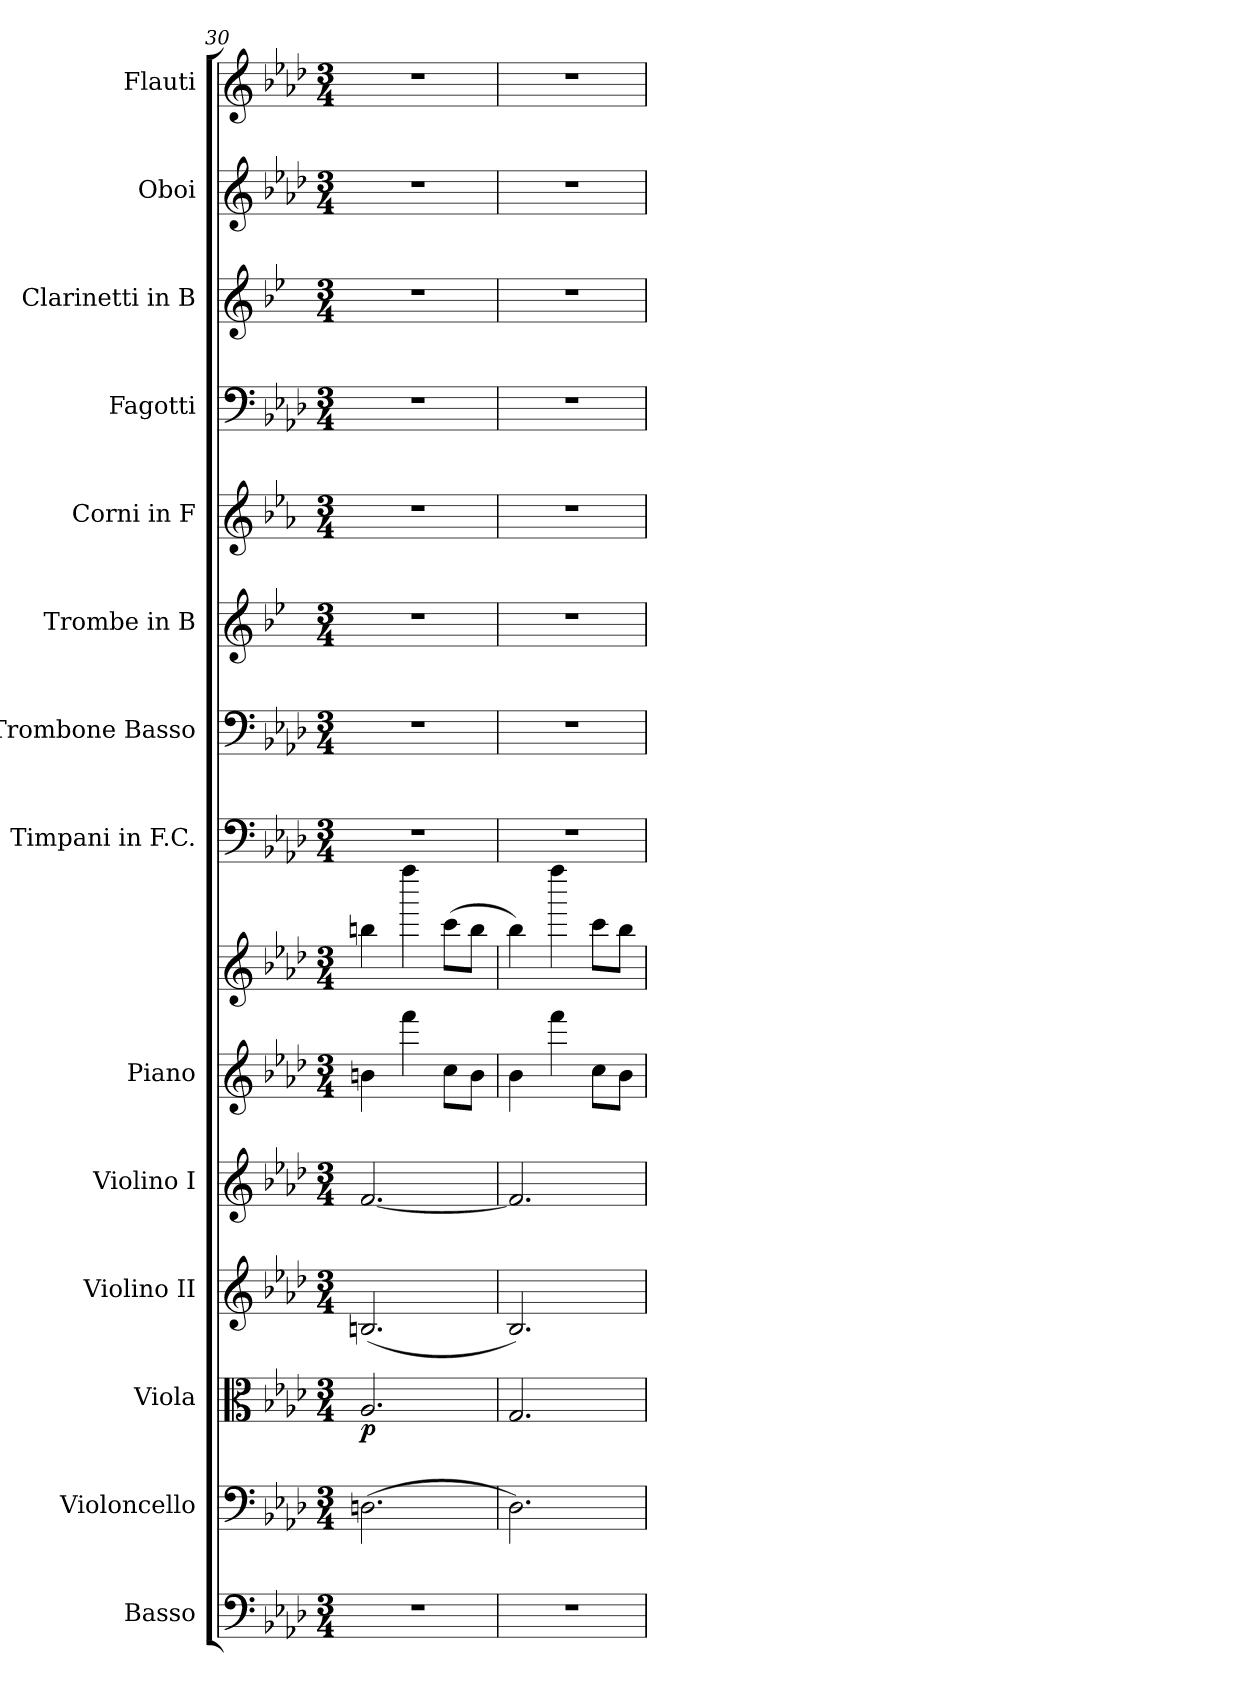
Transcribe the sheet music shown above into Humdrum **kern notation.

**kern	**kern	**kern	**dynam	**kern	**kern	**kern	**kern	**kern	**kern	**kern	**kern	**kern	**kern	**kern	**kern
*part14	*part13	*part12	*part12	*part11	*part10	*part9	*part9	*part8	*part7	*part6	*part5	*part4	*part3	*part2	*part1
*staff15	*staff14	*staff13	*staff13	*staff12	*staff11	*staff10	*staff9	*staff8	*staff7	*staff6	*staff5	*staff4	*staff3	*staff2	*staff1
*I"Basso	*I"Violoncello	*I"Viola	*	*I"Violino II	*I"Violino I	*I"Piano	*	*I"Timpani in F.C.	*I"Trombone Basso	*I"Trombe in B	*I"Corni in F	*I"Fagotti	*I"Clarinetti in B	*I"Oboi	*I"Flauti
*	*	*	*	*	*	*I'Pno.	*	*I'Timp.	*	*	*	*	*	*I'Ob.	*I'Fl.
!!LO:PB:g=z
*clefF4	*clefF4	*clefC3	*	*clefG2	*clefG2	*clefG2	*clefG2	*clefF4	*clefF4	*clefG2	*clefG2	*clefF4	*clefG2	*clefG2	*clefG2
*ITrd7c12	*	*	*	*	*	*	*	*	*	*ITrd1c2	*ITrd4c7	*	*ITrd1c2	*	*
*k[b-e-a-d-]	*k[b-e-a-d-]	*k[b-e-a-d-]	*	*k[b-e-a-d-]	*k[b-e-a-d-]	*k[b-e-a-d-]	*k[b-e-a-d-]	*k[b-e-a-d-]	*k[b-e-a-d-]	*k[b-e-a-d-]	*k[b-e-a-d-]	*k[b-e-a-d-]	*k[b-e-a-d-]	*k[b-e-a-d-]	*k[b-e-a-d-]
*M3/4	*M3/4	*M3/4	*	*M3/4	*M3/4	*M3/4	*M3/4	*M3/4	*M3/4	*M3/4	*M3/4	*M3/4	*M3/4	*M3/4	*M3/4
=30	=30	=30	=30	=30	=30	=30	=30	=30	=30	=30	=30	=30	=30	=30	=30
!	!	!	!LO:DY:b	!	!	!	!	!	!	!	!	!	!	!	!
2.r	(>2.Dn\	2.A-/	p	(<2.Bn/	[2.f/	4bn\	4bbn\	2.r	2.r	2.r	2.r	2.r	2.r	2.r	2.r
.	.	.	.	.	.	4fff\	4ffff\	.	.	.	.	.	.	.	.
.	.	.	.	.	.	8cc\L	(>8ccc\L	.	.	.	.	.	.	.	.
.	.	.	.	.	.	8b\J	8bb\J	.	.	.	.	.	.	.	.
=31	=31	=31	=31	=31	=31	=31	=31	=31	=31	=31	=31	=31	=31	=31	=31
2.r	2.D-\)	2.G/	.	2.B-/)	2.f/]	4b-\	4bb-\)	2.r	2.r	2.r	2.r	2.r	2.r	2.r	2.r
.	.	.	.	.	.	4fff\	4ffff\	.	.	.	.	.	.	.	.
.	.	.	.	.	.	8cc\L	8ccc\L	.	.	.	.	.	.	.	.
.	.	.	.	.	.	8b-\J	8bb-\J	.	.	.	.	.	.	.	.
=	=	=	=	=	=	=	=	=	=	=	=	=	=	=	=
*-	*-	*-	*-	*-	*-	*-	*-	*-	*-	*-	*-	*-	*-	*-	*-
